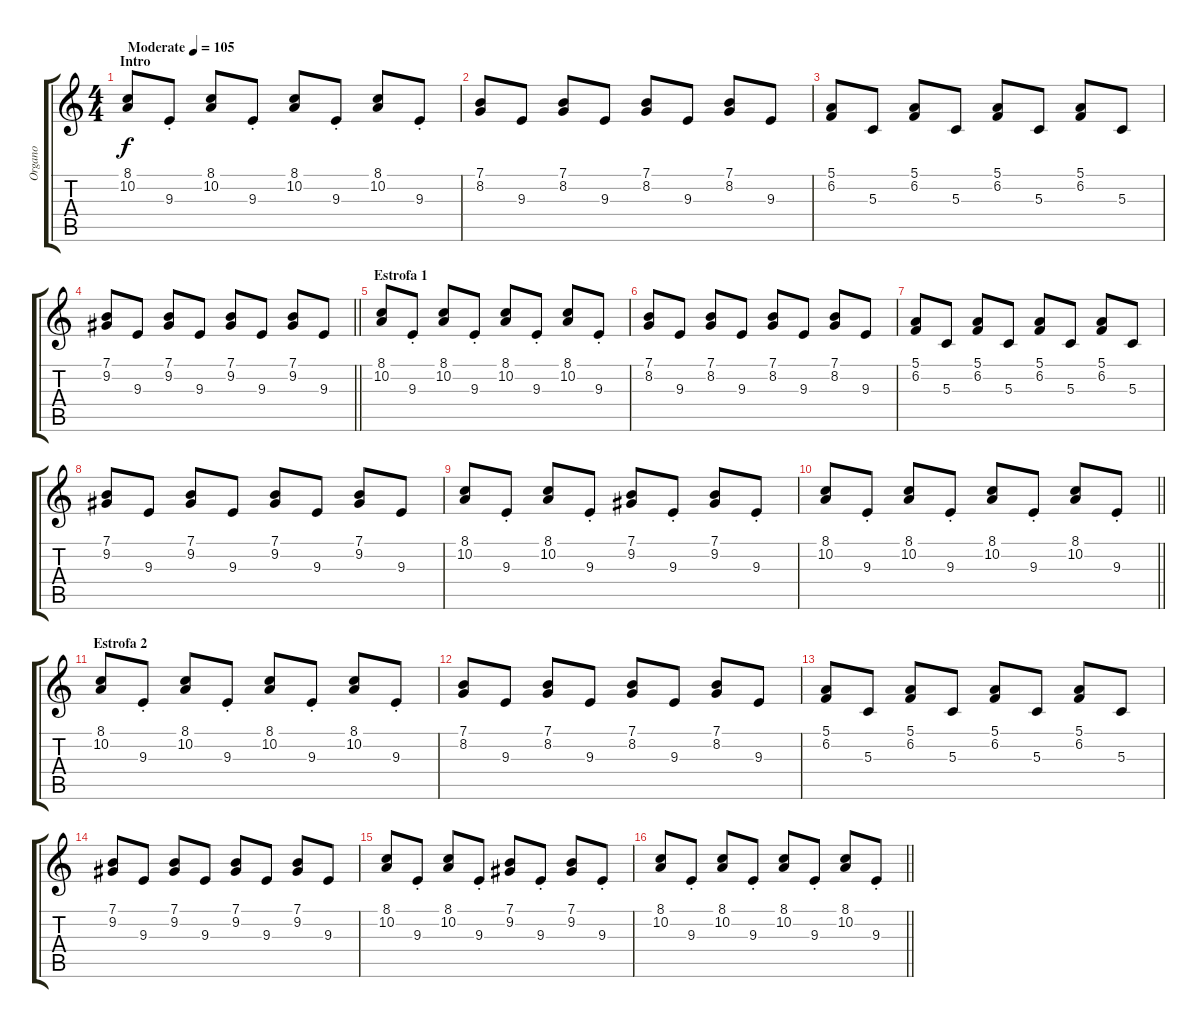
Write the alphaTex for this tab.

\track ("Organo" "Organo") {instrument electricpiano1}
\staff {score tabs}
\tuning (E4 B3 G3 D3 A2 E2) {hide}
\ts (4 4)
\section ("" "Intro")
\tempo (105 "Moderate")
\clef g2
\ks c
(8.1 10.2).8{dy f instrument electricpiano1} 9.3{st}.8 (8.1 10.2).8 9.3{st}.8 (8.1 10.2).8 9.3{st}.8 (8.1 10.2).8 9.3{st}.8 |
(7.1 8.2).8 9.3.8 (7.1 8.2).8 9.3.8 (7.1 8.2).8 9.3.8 (7.1 8.2).8 9.3.8 |
(5.1 6.2).8 5.3.8 (5.1 6.2).8 5.3.8 (5.1 6.2).8 5.3.8 (5.1 6.2).8 5.3.8 |
\barLineRight lightlight
(7.1 9.2).8 9.3.8 (7.1 9.2).8 9.3.8 (7.1 9.2).8 9.3.8 (7.1 9.2).8 9.3.8 |
\section ("" "Estrofa 1")
(8.1 10.2).8 9.3{st}.8 (8.1 10.2).8 9.3{st}.8 (8.1 10.2).8 9.3{st}.8 (8.1 10.2).8 9.3{st}.8 |
(7.1 8.2).8 9.3.8 (7.1 8.2).8 9.3.8 (7.1 8.2).8 9.3.8 (7.1 8.2).8 9.3.8 |
(5.1 6.2).8 5.3.8 (5.1 6.2).8 5.3.8 (5.1 6.2).8 5.3.8 (5.1 6.2).8 5.3.8 |
(7.1 9.2).8 9.3.8 (7.1 9.2).8 9.3.8 (7.1 9.2).8 9.3.8 (7.1 9.2).8 9.3.8 |
(8.1 10.2).8 9.3{st}.8 (8.1 10.2).8 9.3{st}.8 (7.1 9.2).8 9.3{st}.8 (7.1 9.2).8 9.3{st}.8 |
\barLineRight lightlight
(8.1 10.2).8 9.3{st}.8 (8.1 10.2).8 9.3{st}.8 (8.1 10.2).8 9.3{st}.8 (8.1 10.2).8 9.3{st}.8 |
\section ("" "Estrofa 2")
(8.1 10.2).8 9.3{st}.8 (8.1 10.2).8 9.3{st}.8 (8.1 10.2).8 9.3{st}.8 (8.1 10.2).8 9.3{st}.8 |
(7.1 8.2).8 9.3.8 (7.1 8.2).8 9.3.8 (7.1 8.2).8 9.3.8 (7.1 8.2).8 9.3.8 |
(5.1 6.2).8 5.3.8 (5.1 6.2).8 5.3.8 (5.1 6.2).8 5.3.8 (5.1 6.2).8 5.3.8 |
(7.1 9.2).8 9.3.8 (7.1 9.2).8 9.3.8 (7.1 9.2).8 9.3.8 (7.1 9.2).8 9.3.8 |
(8.1 10.2).8 9.3{st}.8 (8.1 10.2).8 9.3{st}.8 (7.1 9.2).8 9.3{st}.8 (7.1 9.2).8 9.3{st}.8 |
\barLineRight lightlight
(8.1 10.2).8 9.3{st}.8 (8.1 10.2).8 9.3{st}.8 (8.1 10.2).8 9.3{st}.8 (8.1 10.2).8 9.3{st}.8
